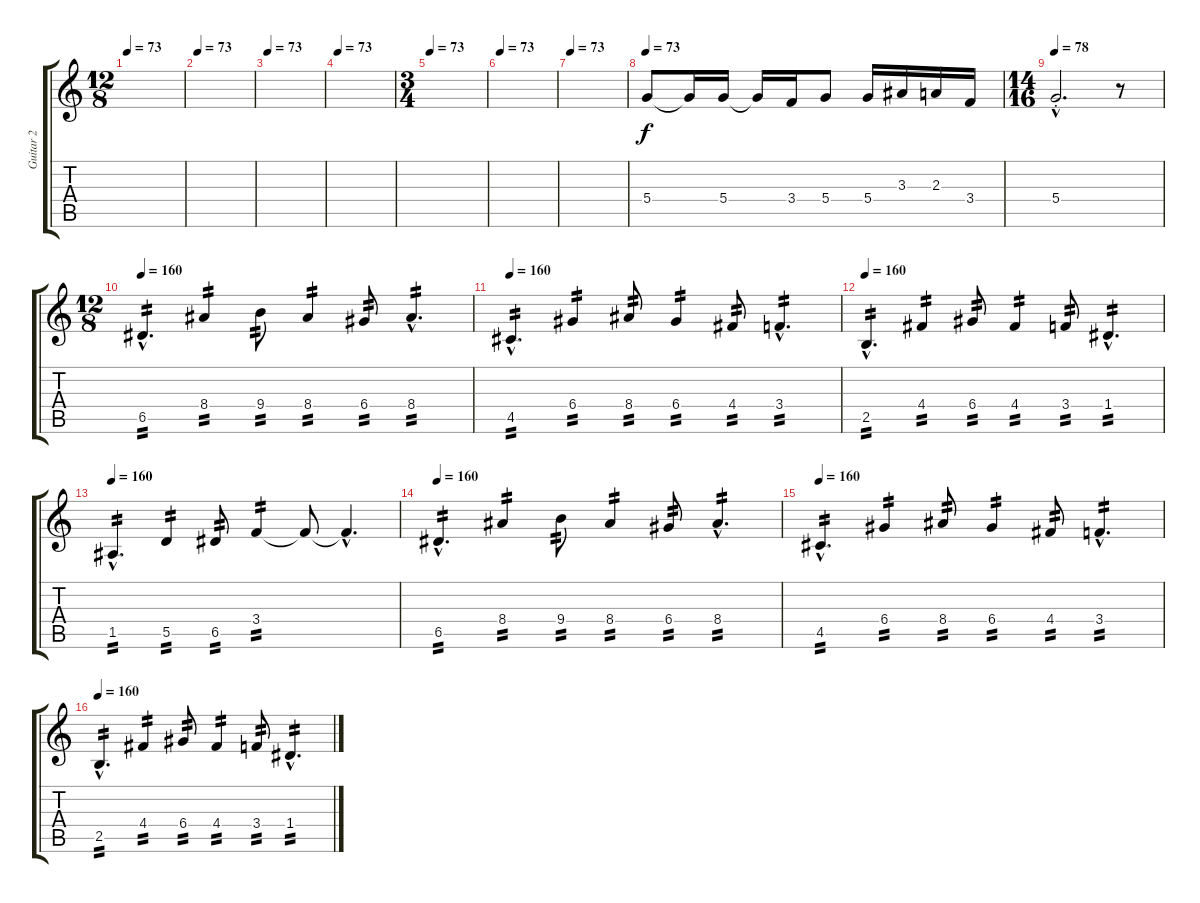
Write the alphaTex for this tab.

\track ("Guitar 2" "Guitar 2") {instrument distortionguitar}
\staff {score tabs}
\tuning (E4 B3 G3 D3 A2 E2) {hide}
\ts (12 8)
\tempo 73
\clef g2
\ks c
|
\tempo 73
|
\tempo 73
|
\tempo 73
|
\ts (3 4)
\tempo 73
|
\tempo 73
|
\tempo 73
|
\tempo 73
5.4.8 5.4{t}.16 5.4.16 5.4{t}.16 3.4.16 5.4.8 5.4.16 3.3.16 2.3.16 3.4.16 |
\ts (14 16)
\tempo 78
5.4{hac st}.2{d} r.8 |
\ts (12 8)
\tempo 160
6.5{hac}.4{d tp 2} 8.4.4{tp 2} 9.4.8{tp 2} 8.4.4{tp 2} 6.4.8{tp 2} 8.4{hac}.4{d tp 2} |
\tempo 160
4.5{hac}.4{d tp 2} 6.4.4{tp 2} 8.4.8{tp 2} 6.4.4{tp 2} 4.4.8{tp 2} 3.4{hac}.4{d tp 2} |
\tempo 160
2.5{hac}.4{d tp 2} 4.4.4{tp 2} 6.4.8{tp 2} 4.4.4{tp 2} 3.4.8{tp 2} 1.4{hac}.4{d tp 2} |
\tempo 160
1.5{hac}.4{d tp 2} 5.5.4{tp 2} 6.5.8{tp 2} 3.4.4{tp 2} 3.4{t}.8 3.4{hac t}.4{d} |
\tempo 160
6.5{hac}.4{d tp 2} 8.4.4{tp 2} 9.4.8{tp 2} 8.4.4{tp 2} 6.4.8{tp 2} 8.4{hac}.4{d tp 2} |
\tempo 160
4.5{hac}.4{d tp 2} 6.4.4{tp 2} 8.4.8{tp 2} 6.4.4{tp 2} 4.4.8{tp 2} 3.4{hac}.4{d tp 2} |
\tempo 160
2.5{hac}.4{d tp 2} 4.4.4{tp 2} 6.4.8{tp 2} 4.4.4{tp 2} 3.4.8{tp 2} 1.4{hac}.4{d tp 2}
